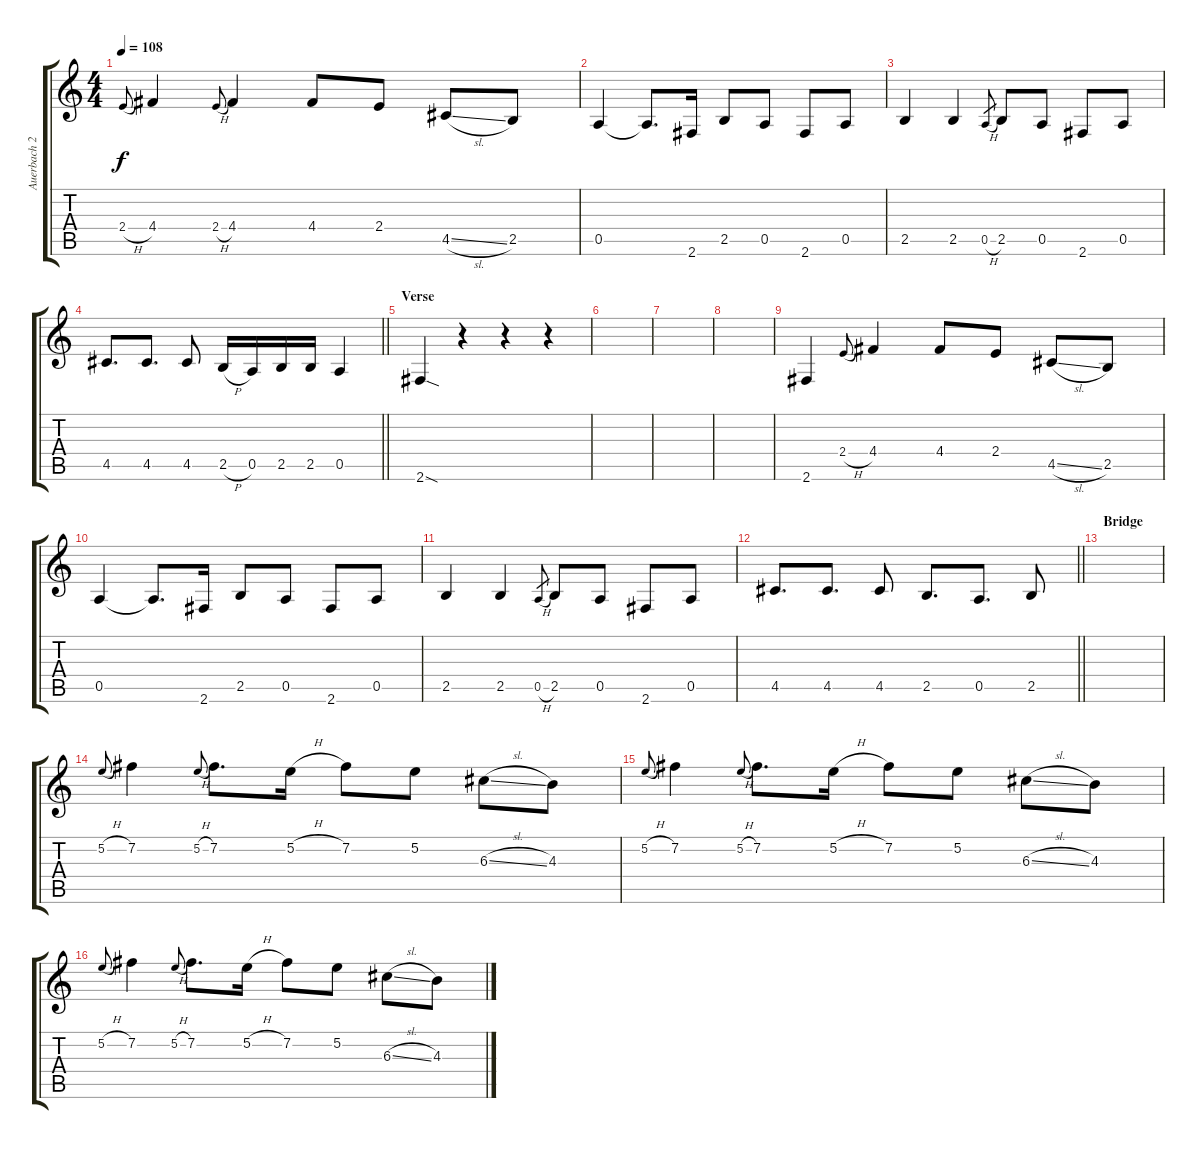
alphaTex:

\track ("Auerbach 2" "Auerbach 2") {instrument overdrivenguitar}
\staff {score tabs}
\tuning (E4 B3 G3 D3 A2 E2) {hide}
\ts (4 4)
\tempo 108
\clef g2
\ks c
2.4{h}.8{gr onbeat dy f} 4.4.4 2.4{h}.8{gr onbeat} 4.4.4 4.4.8 2.4.8 4.5{sl}.8 2.5.8 |
0.5.4 0.5{t}.8{d} 2.6.16 2.5.8 0.5.8 2.6.8 0.5.8 |
2.5.4 2.5.4 0.5{h}.8{gr} 2.5.8 0.5.8 2.6.8 0.5.8 |
\barLineRight lightlight
4.5.8{d} 4.5.8{d} 4.5.8 2.5{h}.16 0.5.16 2.5.16 2.5.16 0.5.4 |
\section ("" "Verse")
2.6{sod}.4 r.4 r.4 r.4 |
|
|
|
2.6.4 2.4{h}.8{gr onbeat} 4.4.4 4.4.8 2.4.8 4.5{sl}.8 2.5.8 |
0.5.4 0.5{t}.8{d} 2.6.16 2.5.8 0.5.8 2.6.8 0.5.8 |
2.5.4 2.5.4 0.5{h}.8{gr} 2.5.8 0.5.8 2.6.8 0.5.8 |
\barLineRight lightlight
4.5.8{d} 4.5.8{d} 4.5.8 2.5.8{d} 0.5.8{d} 2.5.8 |
\section ("" "Bridge")
|
5.2{h}.8{gr onbeat} 7.2.4 5.2{h}.8{gr onbeat} 7.2.8{d} 5.2{h}.16 7.2.8 5.2.8 6.3{sl}.8 4.3.8 |
5.2{h}.8{gr onbeat} 7.2.4 5.2{h}.8{gr onbeat} 7.2.8{d} 5.2{h}.16 7.2.8 5.2.8 6.3{sl}.8 4.3.8 |
5.2{h}.8{gr onbeat} 7.2.4 5.2{h}.8{gr onbeat} 7.2.8{d} 5.2{h}.16 7.2.8 5.2.8 6.3{sl}.8 4.3.8
